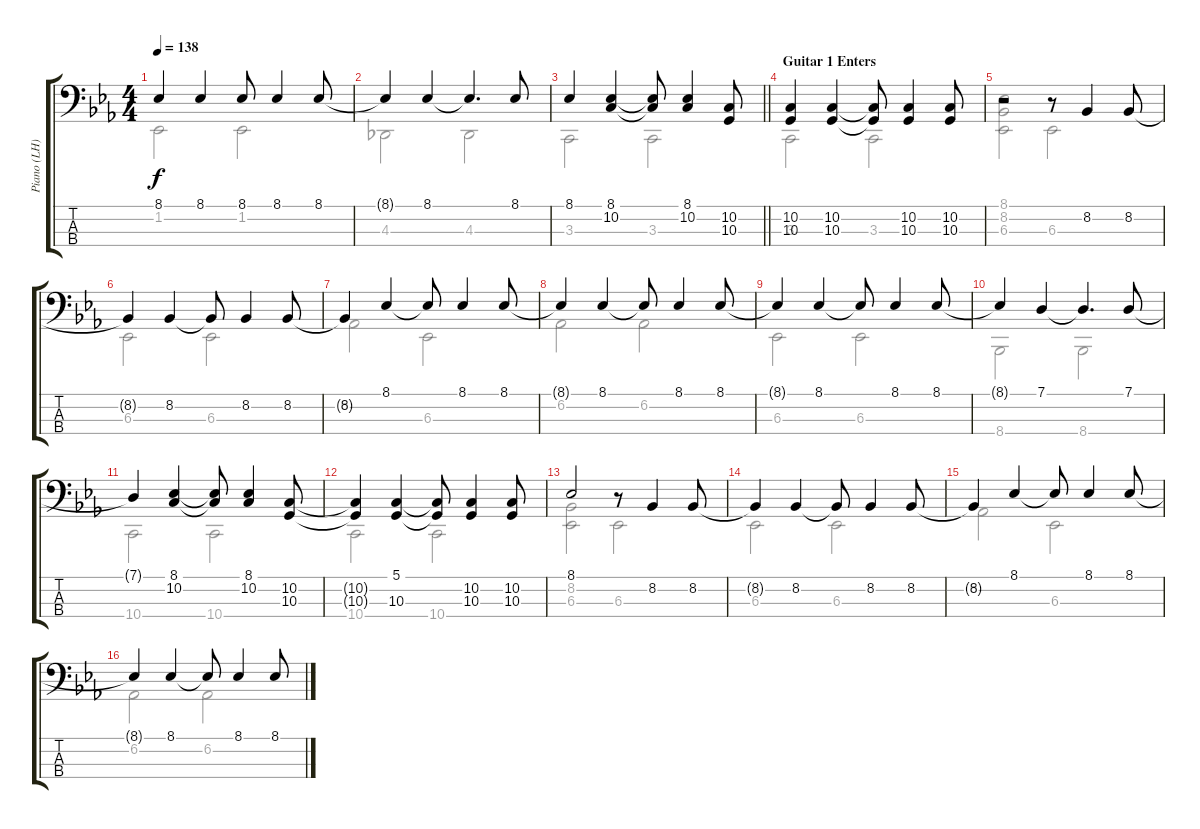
\track ("Piano (LH)" "Piano (LH)") {instrument acousticgrandpiano}
\staff {score tabs}
\tuning (G2 D2 A1 D1) {hide}
\voice
\ts (4 4)
\tempo 138
\clef f4
\ks eb
8.1{t}.4{dy f} 8.1.4 8.1.8 8.1.4 8.1.8 |
8.1{t}.4 8.1.4 8.1{t}.4{d} 8.1.8 |
\barLineRight lightlight
8.1.4 (8.1 10.2).4 (8.1{t} 10.2{t}).8 (8.1 10.2).4 (10.2 10.3).8 |
\section ("" "Guitar 1 Enters")
(10.2 10.3).4 (10.2 10.3).4 (10.2{t} 10.3{t}).8 (10.2 10.3).4 (10.2 10.3).8 |
r.2 r.8 8.2.4 8.2.8 |
8.2{t}.4 8.2.4 8.2{t}.8 8.2.4 8.2.8 |
8.2{t}.4 8.1.4 8.1{t}.8 8.1.4 8.1.8 |
8.1{t}.4 8.1.4 8.1{t}.8 8.1.4 8.1.8 |
8.1{t}.4 8.1.4 8.1{t}.8 8.1.4 8.1.8 |
8.1{t}.4 7.1.4 7.1{t}.4{d} 7.1.8 |
7.1{t}.4 (8.1 10.2).4 (8.1{t} 10.2{t}).8 (8.1 10.2).4 (10.2 10.3).8 |
(10.2{t} 10.3{t}).4 (5.1 10.3).4 (5.1{t} 10.3{t}).8 (10.2 10.3).4 (10.2 10.3).8 |
8.1.2 r.8 8.2.4 8.2.8 |
8.2{t}.4 8.2.4 8.2{t}.8 8.2.4 8.2.8 |
8.2{t}.4 8.1.4 8.1{t}.8 8.1.4 8.1.8 |
8.1{t}.4 8.1.4 8.1{t}.8 8.1.4 8.1.8
\voice
\clef f4
\ottava regular
\simile none
\ks eb
1.2.2{dy f} 1.2.2 |
4.3.2 4.3.2 |
\barLineRight lightlight
3.3.2 3.3.2 |
3.3.2 3.3.2 |
(8.1 8.2 6.3).2 6.3.2 |
6.3.2 6.3.2 |
6.2.2 6.3.2 |
6.2.2 6.2.2 |
6.3.2 6.3.2 |
8.4.2 8.4.2 |
10.4.2 10.4.2 |
10.4.2 10.4.2 |
(8.2 6.3).2 6.3.2 |
6.3.2 6.3.2 |
6.2.2 6.3.2 |
6.2.2 6.2.2
